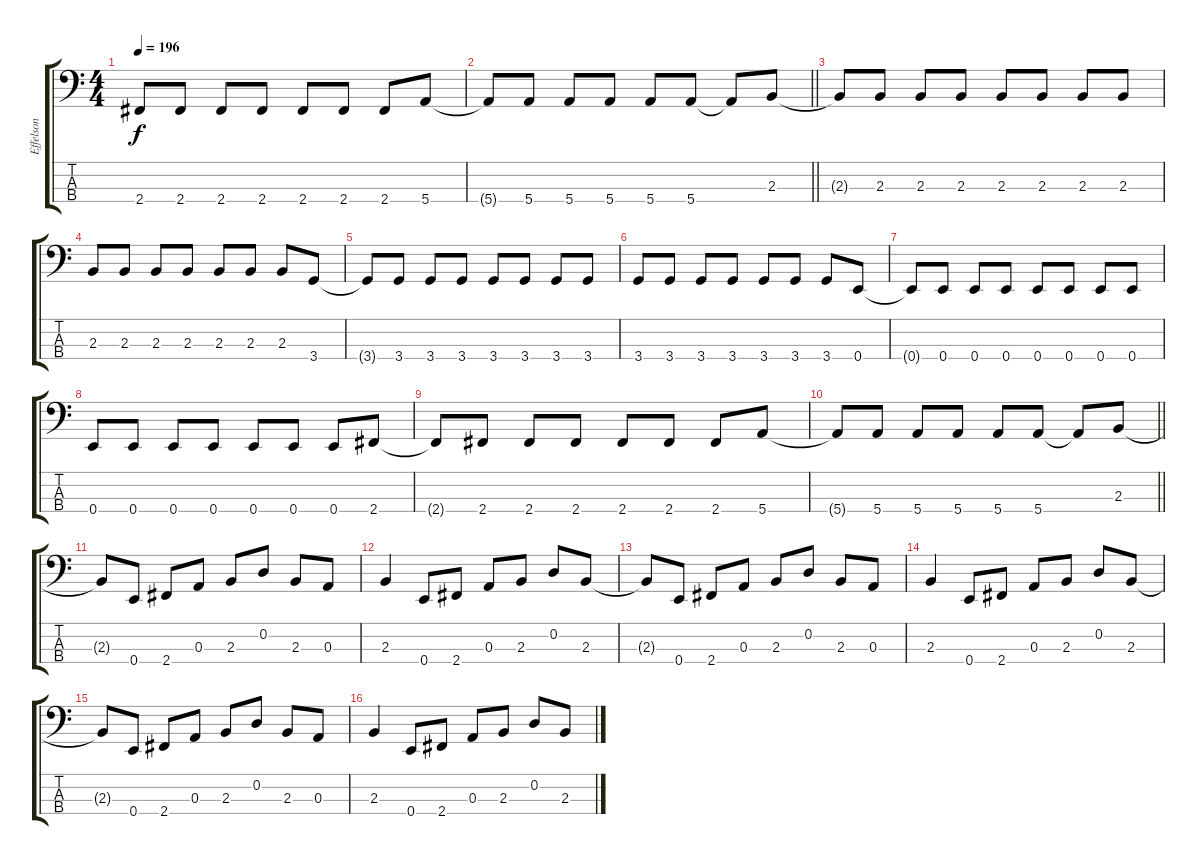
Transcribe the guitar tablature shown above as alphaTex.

\track ("Effelson" "Effelson") {instrument electricbasspick}
\staff {score tabs}
\tuning (G2 D2 A1 E1) {hide}
\ts (4 4)
\tempo 196
\clef f4
\ks c
2.4{t}.8{dy f} 2.4.8 2.4.8 2.4.8 2.4.8 2.4.8 2.4.8 5.4.8 |
\barLineRight lightlight
5.4{t}.8 5.4.8 5.4.8 5.4.8 5.4.8 5.4.8 5.4{t}.8 2.3.8 |
2.3{t}.8 2.3.8 2.3.8 2.3.8 2.3.8 2.3.8 2.3.8 2.3.8 |
2.3.8 2.3.8 2.3.8 2.3.8 2.3.8 2.3.8 2.3.8 3.4.8 |
3.4{t}.8 3.4.8 3.4.8 3.4.8 3.4.8 3.4.8 3.4.8 3.4.8 |
3.4.8 3.4.8 3.4.8 3.4.8 3.4.8 3.4.8 3.4.8 0.4.8 |
0.4{t}.8 0.4.8 0.4.8 0.4.8 0.4.8 0.4.8 0.4.8 0.4.8 |
0.4.8 0.4.8 0.4.8 0.4.8 0.4.8 0.4.8 0.4.8 2.4.8 |
2.4{t}.8 2.4.8 2.4.8 2.4.8 2.4.8 2.4.8 2.4.8 5.4.8 |
\barLineRight lightlight
5.4{t}.8 5.4.8 5.4.8 5.4.8 5.4.8 5.4.8 5.4{t}.8 2.3.8 |
2.3{t}.8 0.4.8 2.4.8 0.3.8 2.3.8 0.2.8 2.3.8 0.3.8 |
2.3.4 0.4.8 2.4.8 0.3.8 2.3.8 0.2.8 2.3.8 |
2.3{t}.8 0.4.8 2.4.8 0.3.8 2.3.8 0.2.8 2.3.8 0.3.8 |
2.3.4 0.4.8 2.4.8 0.3.8 2.3.8 0.2.8 2.3.8 |
2.3{t}.8 0.4.8 2.4.8 0.3.8 2.3.8 0.2.8 2.3.8 0.3.8 |
2.3.4 0.4.8 2.4.8 0.3.8 2.3.8 0.2.8 2.3.8
